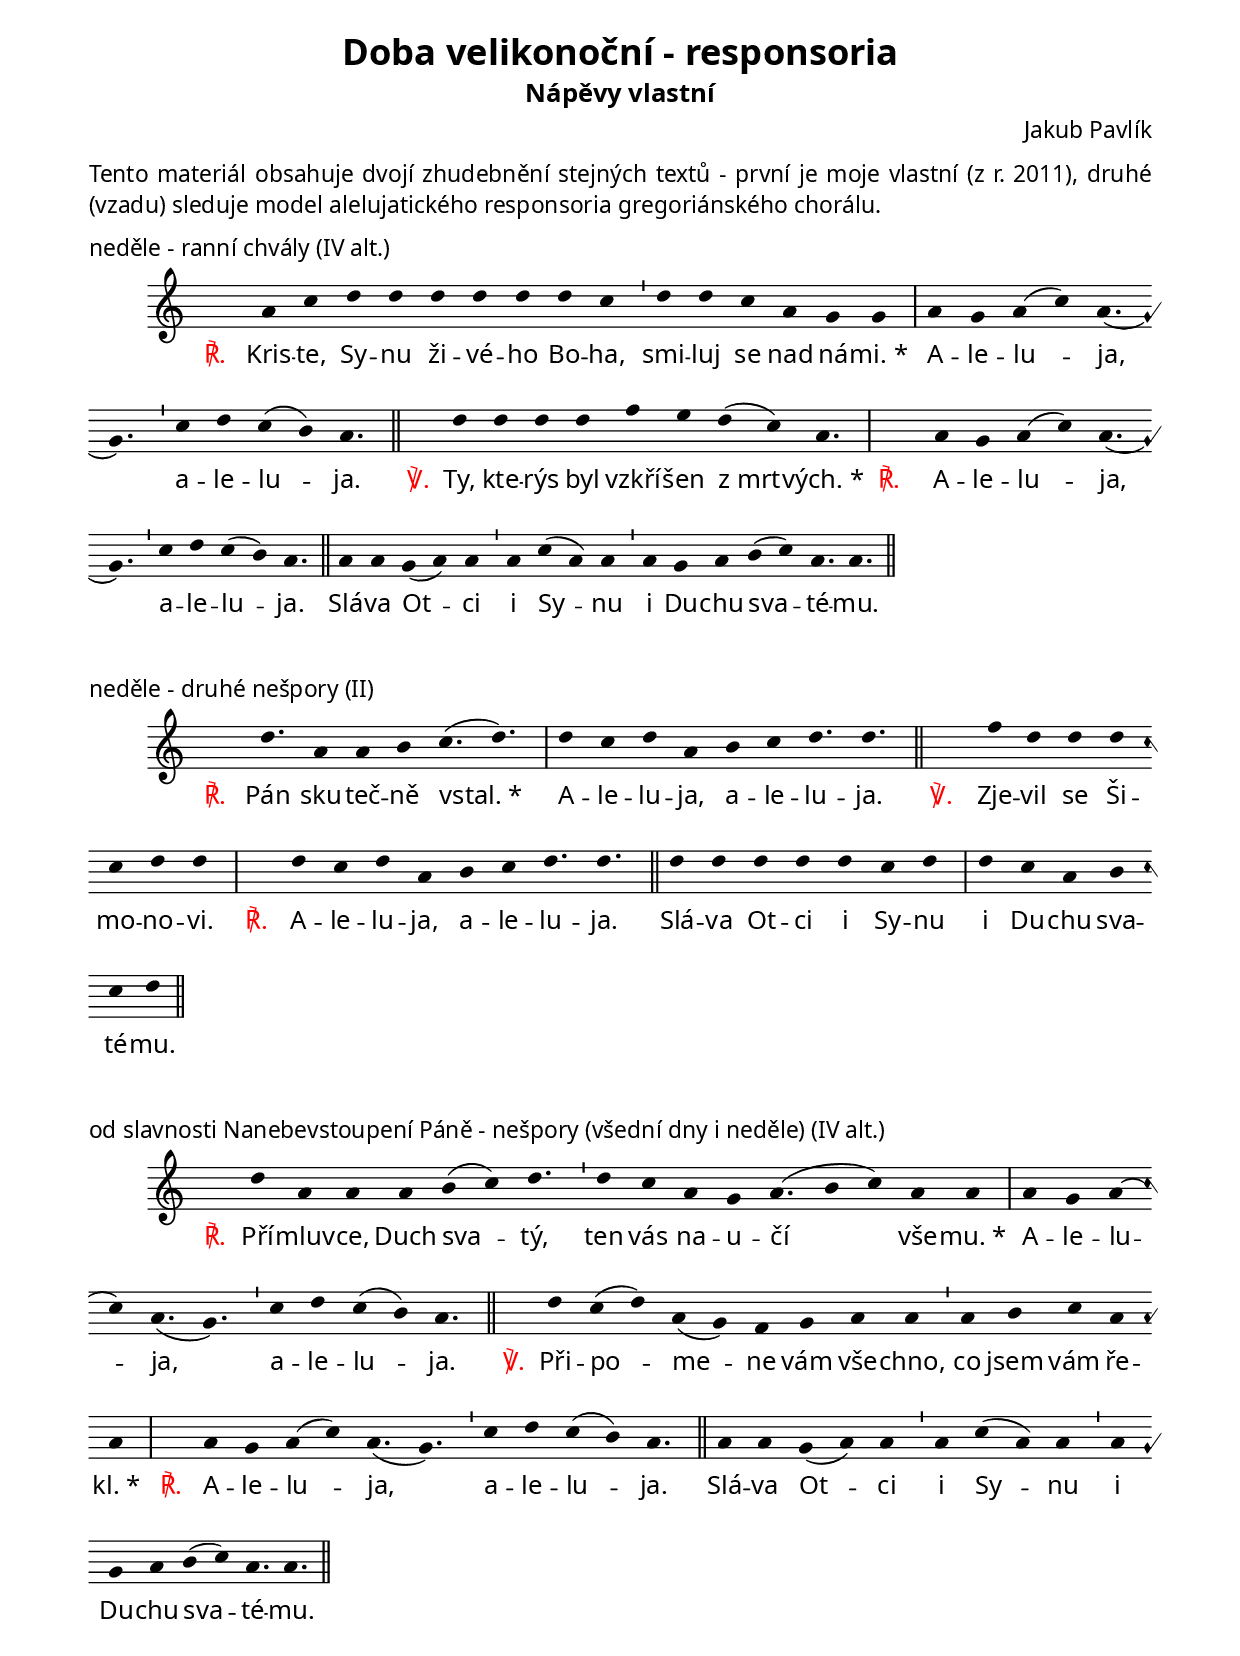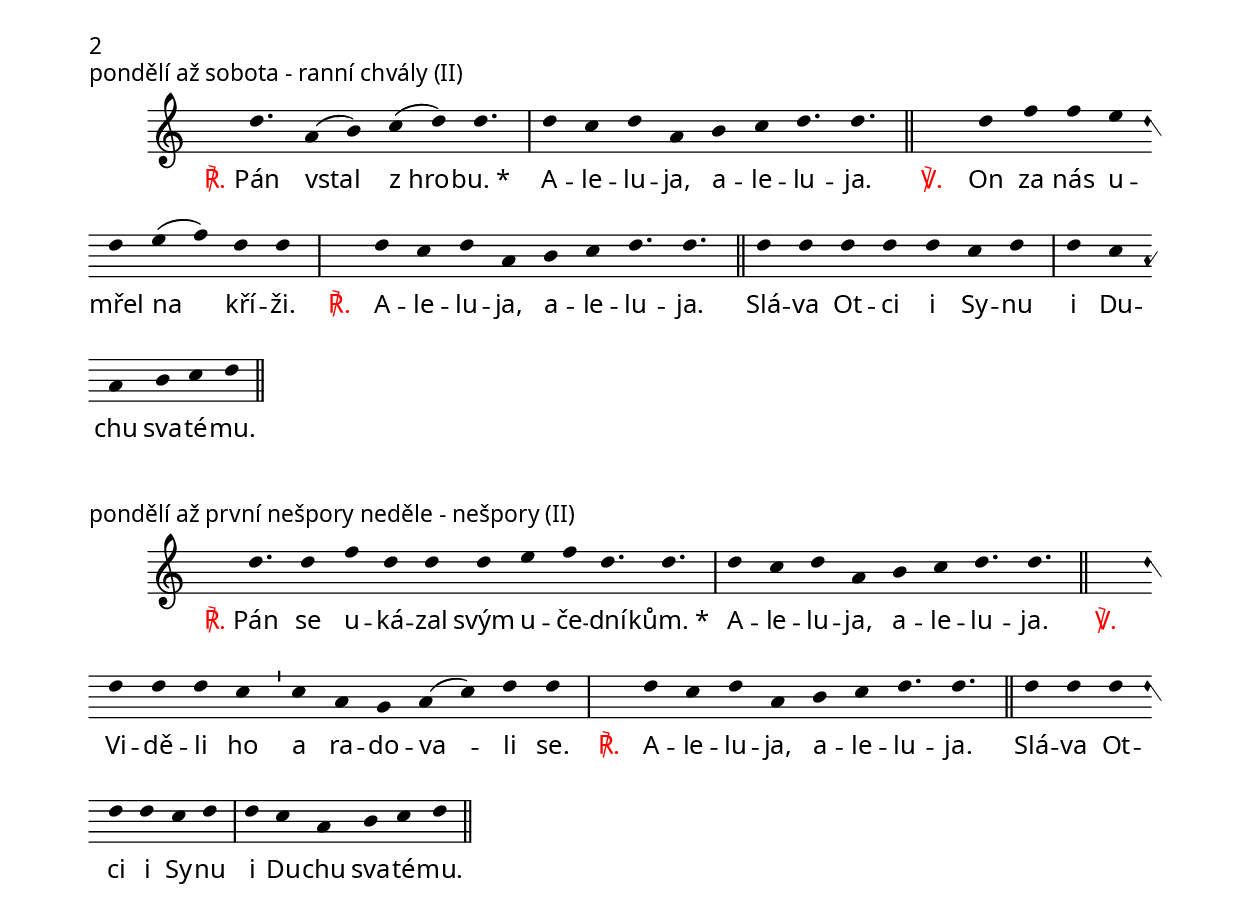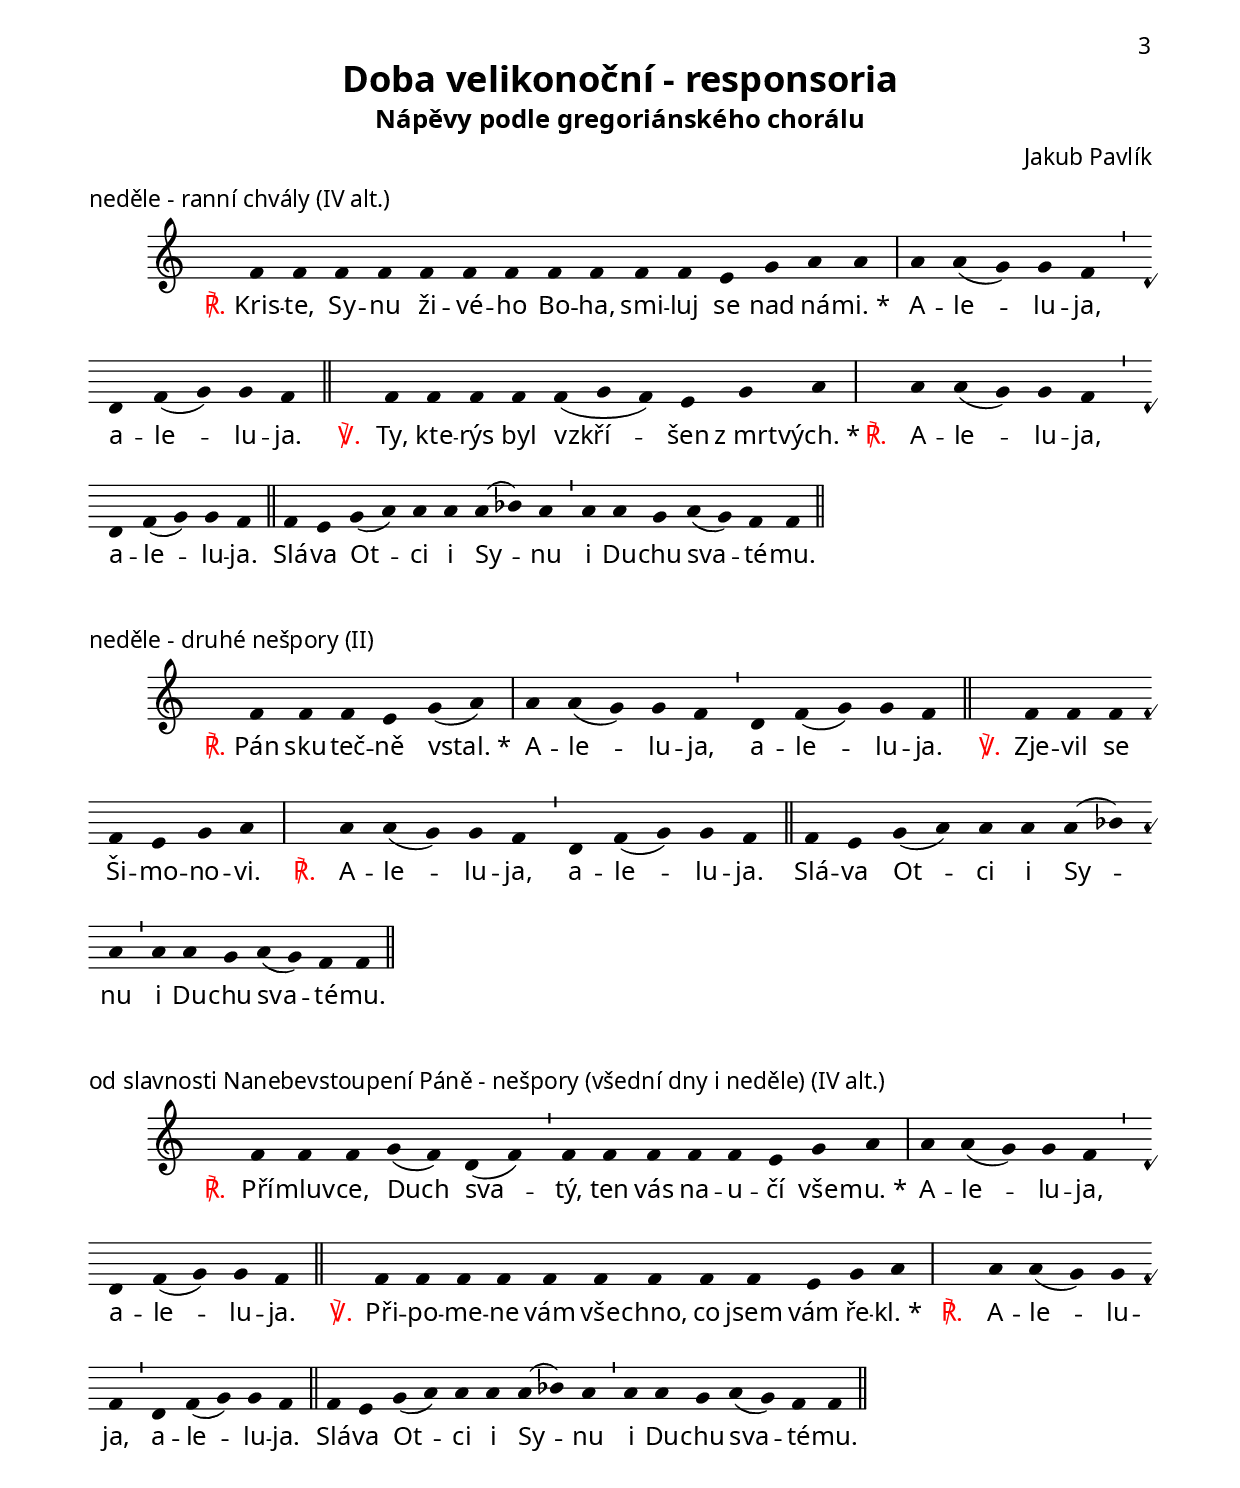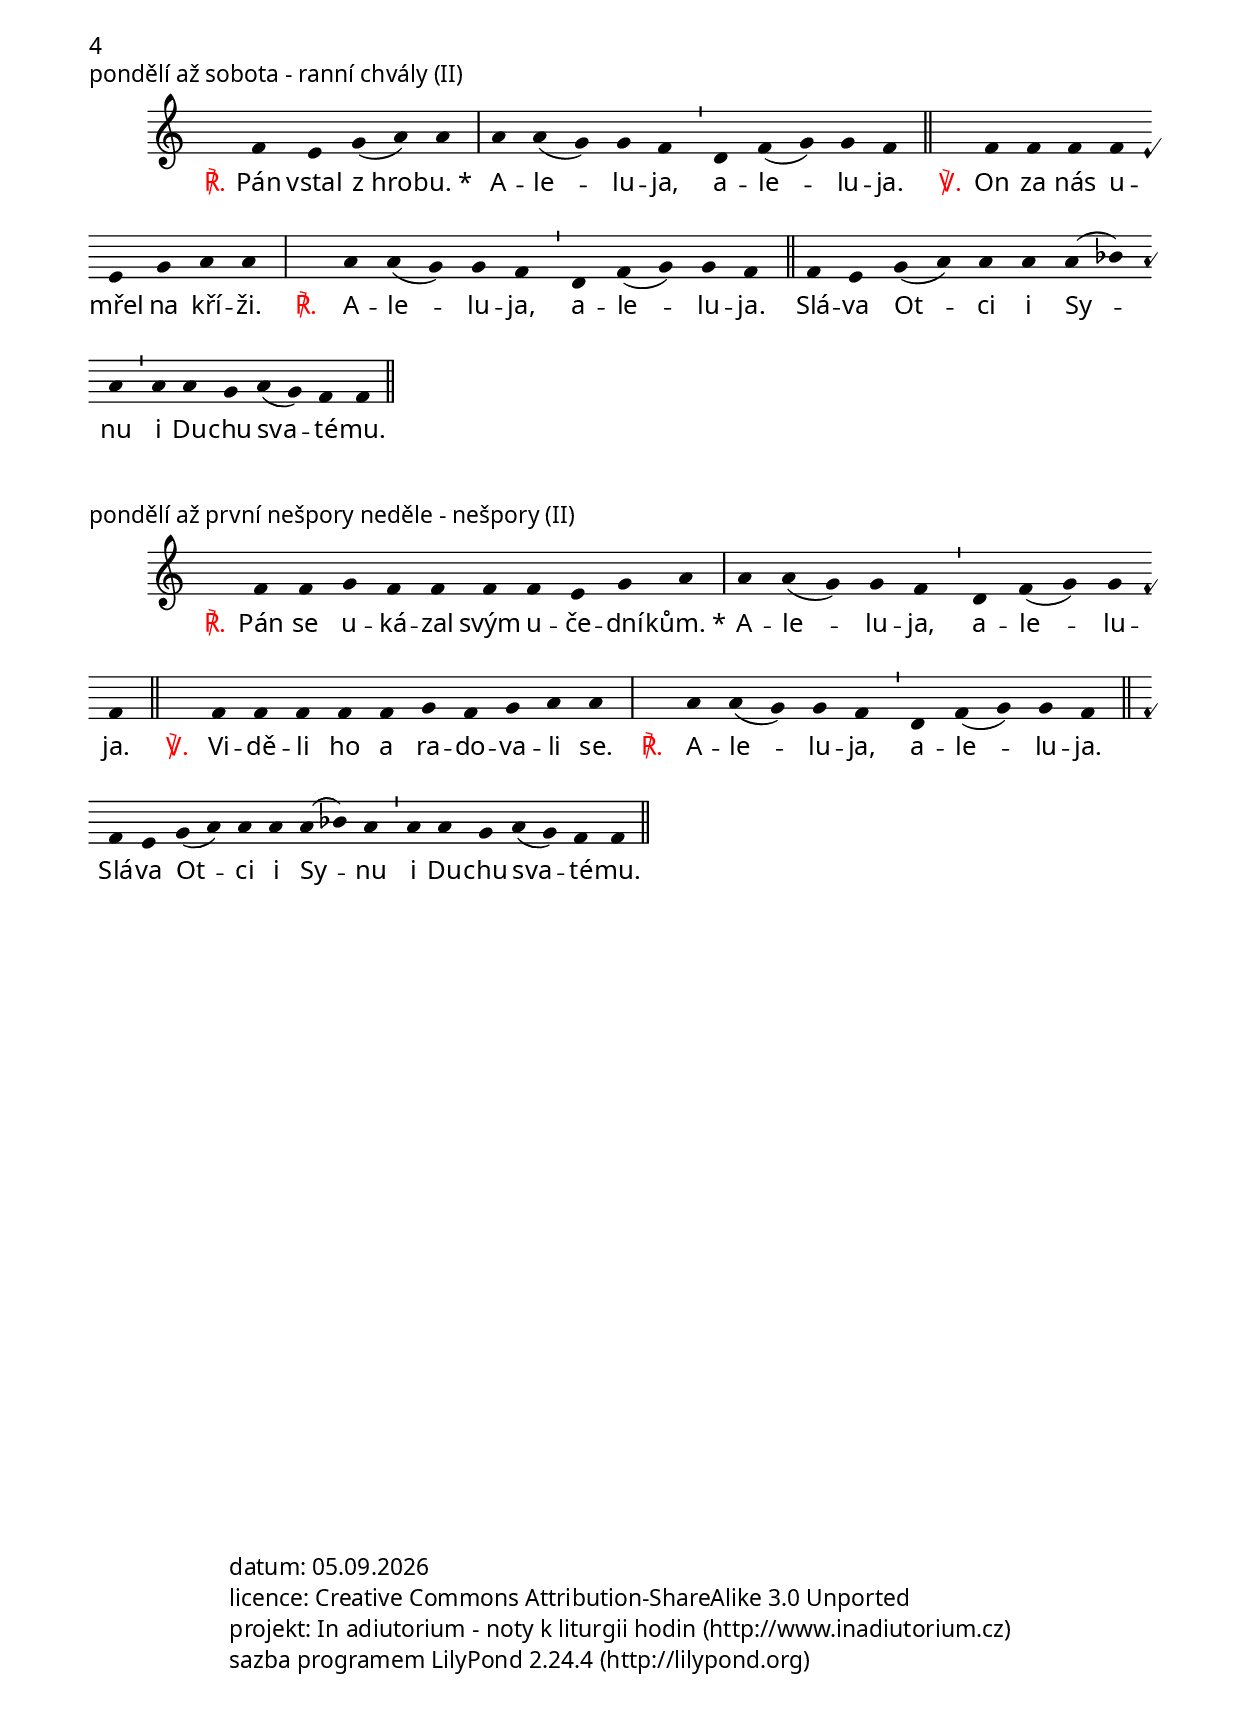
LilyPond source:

\version "2.12.3"

\header {
  title = "Doba velikonoční - responsoria"
  composer = "Jakub Pavlík"
}

\include "spolecne.ly"
\include "dilyresponsorii.ly"

\paper {
  % neroztahovat noty na celou stranku, ale nechat misto dole:
  ragged-bottom = ##t 
}

% dily do 'mych' responsorii
alelResp = { d4 c d a b c d4. d }
slava = { d4 d d d d c d \barMax d4 c a b c d \barFinalis }
slavaDelsi = { a4 a g( a) a \barMin a c( a) a \barMin a g a b( c) a4. a }

alelRespDelsi = { a4 g a( c) a4.( g) \barMin c4 d c( b) a4. }

\bookpart {
  \header {
    subtitle = "Nápěvy vlastní"
  }
  
  \markup\justify{
    Tento materiál obsahuje dvojí zhudebnění stejných textů -
    první je moje vlastní (z r. 2011), druhé (vzadu)
    sleduje model alelujatického responsoria
    gregoriánského chorálu.
  }
  
\score {
  \relative c'' {
    \choralniRezim
    
    %R
    \neviditelna a
    a4 c d d d d d d c \barMin
    d d c a g g \barMax
    \alelRespDelsi \barFinalis
    
    %V
    \neviditelna d
    d4 d d d f e d( c) a4. \barMax
    \neviditelna a
    \alelRespDelsi \barFinalis
    
    % Slava
    \slavaDelsi \barFinalis
  }
  \addlyrics {
    \Response Kris -- te, Sy -- nu ži -- vé -- ho Bo -- ha,
    smi -- luj se nad ná -- mi._*
    \textRespAleluja
    \Verse Ty, kte -- rýs byl vzkří -- šen z_mrt -- vých._*
    \Response \textRespAleluja
    \textRespDoxologie
  }
  \header {
    piece = "neděle - ranní chvály (IV alt.)"
  }
}

\score {
  \relative c'' {
    \choralniRezim
    
    %R
    \neviditelna d
    d4. a4 a b c4.( d) \barMax
    \alelResp \barFinalis
    
    %V
    \neviditelna f
    f4 d d d c d d \barMax
    \neviditelna d
    \alelResp \barFinalis
    
    \slava
  }
  \addlyrics {
    \Response Pán sku -- teč -- ně vstal._*
    \textRespAleluja
    \Verse Zje -- vil se Ši -- mo -- no -- vi.
    \Response \textRespAleluja
    \textRespDoxologie
  }
  \header {
    piece = "neděle - druhé nešpory (II)"
  }
}

\score {
  \relative c'' {
    \choralniRezim
    
    % R
    \neviditelna d
    d4 a a a b( c) d4. \barMin
    d4 c a g a4.( b4 c) a a \barMax
    \alelRespDelsi \barFinalis
    
    % V
    \neviditelna d
    d4 c( d) a( g) f g a a \barMin
    a4 b c a a \barMax
    % R
    \neviditelna a
    \alelRespDelsi \barFinalis
    
    \slavaDelsi \barFinalis
  }
  \addlyrics {
    \Response Pří -- mluv -- ce, Duch sva -- tý, ten vás na -- u -- čí
    vše -- mu._*
    \textRespAleluja
    \Verse Při -- po -- me -- ne vám vše -- chno, co jsem vám ře -- kl._*
    \Response \textRespAleluja
    \textRespDoxologie
  }
  \header {
    piece = "od slavnosti Nanebevstoupení Páně - nešpory (všední dny i neděle) (IV alt.)"
  }
}

\pageBreak

\score {
  \relative c'' {
    \choralniRezim
    
    % R
    \neviditelna d
    d4. a4( b) c( d) d4. \barMax
    \alelResp \barFinalis
    
    %V
    \neviditelna d
    d4 f f e d e( f) d d \barMax
    \neviditelna d
    \alelResp \barFinalis
    
    % Slava
    \slava
  }
  \addlyrics {
    \Response Pán vstal z_hro -- bu._*
    \textRespAleluja
    \Verse On za nás u -- mřel na kří -- ži.
    \Response \textRespAleluja
    \textRespDoxologie
  }
  \header {
    piece = "pondělí až sobota - ranní chvály (II)"
  }
}

\score {
  \relative c'' {
    \choralniRezim
    
    %R
    \neviditelna d 
    d4. d4 f d d d e f d4. d \barMax
    \alelResp \barFinalis
    
    %V
    \neviditelna d
    d4 d d c \barMin c4 a g a( c) d d \barMax
    \neviditelna d
    \alelResp \barFinalis
    
    % Slava
    \slava
  }
  \addlyrics {
    \Response Pán se u -- ká -- zal svým u -- če -- dní -- kům._*
    \textRespAleluja
    \Verse Vi -- dě -- li ho a ra -- do -- va -- li se.
    \Response \textRespAleluja
    \textRespDoxologie
  }
  \header {
    piece = "pondělí až první nešpory neděle - nešpory (II)"
  }
}
}

%%%%%%%%%%%%%%%%%%%%%%%%%%%%%%%%%%%%%%%%%%%%%%%%%%%%%%%%

\bookpart {
  \header {
    subtitle = "Nápěvy podle gregoriánského chorálu"
  }
  
  \score {
    \relative c' {
      \choralniRezim
      
      %R
      \neviditelna f
      f f f f f f f f f f f e g a a \barMax
      \respVIalelujaResponsum \barFinalis
      
      %V
      \neviditelna f
      f f f f f( g f) e g a \barMax
      \neviditelna a
      \respVIalelujaResponsum \barFinalis
      
      % Slava
      \respVIalelujaDoxologie \barFinalis
    }
    \addlyrics {
      \Response Kris -- te, Sy -- nu ži -- vé -- ho Bo -- ha,
      smi -- luj se nad ná -- mi._*
      \textRespAleluja
      \Verse Ty, kte -- rýs byl vzkří -- šen z_mrt -- vých._*
      \Response \textRespAleluja
      \textRespDoxologie
    }
    \header {
      piece = "neděle - ranní chvály (IV alt.)"
    }
  }
  
  \score {
    \relative c' {
      \choralniRezim
      
      %R
      \neviditelna f
      f4 f f e g( a) \barMax
      \respVIalelujaResponsum \barFinalis
      
      %V
      \neviditelna f
      f4 f f f e g a \barMax
      \neviditelna a
      \respVIalelujaResponsum \barFinalis
      
      \respVIalelujaDoxologie \barFinalis
    }
    \addlyrics {
      \Response Pán sku -- teč -- ně vstal._*
      \textRespAleluja
      \Verse Zje -- vil se Ši -- mo -- no -- vi.
      \Response \textRespAleluja
      \textRespDoxologie
    }
    \header {
      piece = "neděle - druhé nešpory (II)"
    }
  }
  
  \score {
    \relative c' {
      \choralniRezim
      
      % R
      \neviditelna d
      f4 f f g( f) d( f) \barMin f f f f f e g a \barMax
      \respVIalelujaResponsum \barFinalis
      
      % V
      \neviditelna f
      f f f f f f f f f e g a \barMax
      % R
      \neviditelna f
      \respVIalelujaResponsum \barFinalis
      
      \respVIalelujaDoxologie \barFinalis
    }
    \addlyrics {
      \Response Pří -- mluv -- ce, Duch sva -- tý, ten vás na -- u -- čí
      vše -- mu._*
      \textRespAleluja
      \Verse Při -- po -- me -- ne vám vše -- chno, co jsem vám ře -- kl._*
      \Response \textRespAleluja
      \textRespDoxologie
    }
    \header {
      piece = "od slavnosti Nanebevstoupení Páně - nešpory (všední dny i neděle) (IV alt.)"
    }
  }
  
  \pageBreak
  
  \score {
    \relative c' {
      \choralniRezim
      
      % R
      \neviditelna d
      f4 e g( a) a \barMax
      \respVIalelujaResponsum \barFinalis
      
      %V
      \neviditelna f
      f f f f e g a a \barMax
      \neviditelna f
      \respVIalelujaResponsum \barFinalis
      
      % Slava
      \respVIalelujaDoxologie \barFinalis
    }
    \addlyrics {
      \Response Pán vstal z_hro -- bu._*
      \textRespAleluja
      \Verse On za nás u -- mřel na kří -- ži.
      \Response \textRespAleluja
      \textRespDoxologie
    }
    \header {
      piece = "pondělí až sobota - ranní chvály (II)"
    }
  }
  
  \score {
    \relative c' {
      \choralniRezim
      
      %R
      \neviditelna d 
      f4 f g f f f f e g a \barMax
      \respVIalelujaResponsum \barFinalis
      
      %V
      \neviditelna f
      f f f f f g f g a a \barMax
      \neviditelna d
      \respVIalelujaResponsum \barFinalis
      
      % Slava
      \respVIalelujaDoxologie \barFinalis
    }
    \addlyrics {
      \Response Pán se u -- ká -- zal svým u -- če -- dní -- kům._*
      \textRespAleluja
      \Verse Vi -- dě -- li ho a ra -- do -- va -- li se.
      \Response \textRespAleluja
      \textRespDoxologie
    }
    \header {
      piece = "pondělí až první nešpory neděle - nešpory (II)"
    }
  }

}
%{
\score {
  \relative c'' {
    \choralniRezim
    
  }
  \addlyrics {
    
  }
  \header {
    piece = ""
  }
}
%}